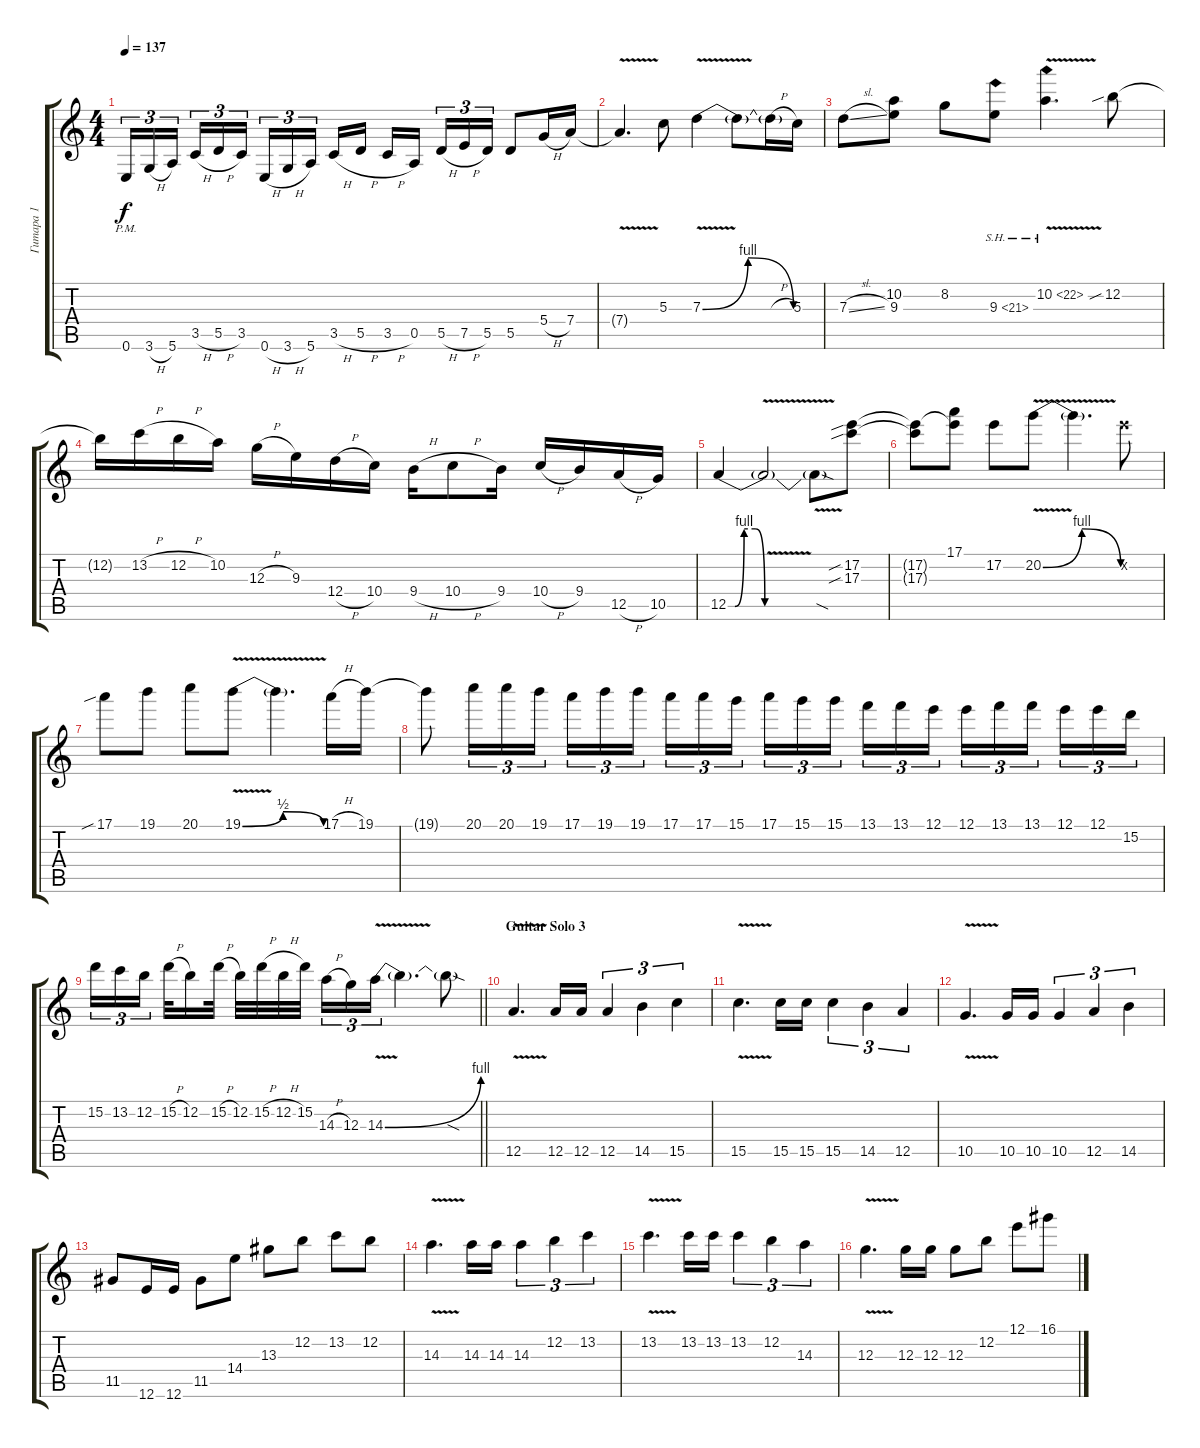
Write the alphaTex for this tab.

\track ("Гитара 1" "Гитара 1") {instrument distortionguitar}
\staff {score tabs}
\tuning (E4 B3 G3 D3 A2 E2) {hide}
\ts (4 4)
\tempo 137
\clef g2
\ks aminor
0.6{pm}.16{tu (3 2) dy f} 3.6{h}.16{tu (3 2)} 5.6.16{tu (3 2) beam splitsecondary} 3.5{h}.16{tu (3 2)} 5.5{h}.16{tu (3 2)} 3.5.16{tu (3 2)} 0.6{h}.16{tu (3 2)} 3.6{h}.16{tu (3 2)} 5.6.16{tu (3 2) beam splitsecondary} 3.5{h}.16 5.5{h}.16 3.5{h}.16 0.5.16{beam splitsecondary} 5.5{h}.16{tu (3 2)} 7.5{h}.16{tu (3 2)} 5.5.16{tu (3 2)} 5.5.8 5.4{h}.16 7.4.16 |
7.4{v t}.4{d} 5.3.8 7.3{be (bendrelease 0 0 15 4 42 4 60 0) v}.4 7.3{t}.8 7.3{h t}.16 5.3.16 |
7.3{sl}.8 (10.2 9.3).8 8.2.8 9.3{sh 12}.8 10.2{sh 12 v}.4{d} 12.2{sib}.8 |
12.2{t}.16 13.2{h}.16 12.2{h}.16 10.2.16 12.3{h}.16 9.3.16 12.4{h}.16 10.4.16 9.4{h}.16 10.4{h}.8 9.4.16 10.4{h}.16 9.4.16 12.5{h}.16 10.5.16 |
12.5{be (custom 0 0 11 0 26 4 44 4 60 0)}.4 12.5{v t}.2 12.5{sod t}.8 (17.2{sib} 17.3{sib}).8 |
(17.2{t} 17.3{t}).8 (17.1 17.2{t}).8 17.2.8 20.2{be (bendrelease 0 0 15 4 48 4 60 0) v}.8 20.2{t}.4{d} 17.2{x}.8 |
17.1{sib}.8 19.1.8 20.1.8 19.1{be (bendrelease 0 0 15 2 47 2 60 0) v}.8 19.1{t}.4{d} 17.1{h}.16 19.1.16 |
19.1{t}.8 20.1.16{tu (3 2)} 20.1.16{tu (3 2)} 19.1.16{tu (3 2)} 17.1.16{tu (3 2)} 19.1.16{tu (3 2)} 19.1.16{tu (3 2) beam splitsecondary} 17.1.16{tu (3 2)} 17.1.16{tu (3 2)} 15.1.16{tu (3 2)} 17.1.16{tu (3 2)} 15.1.16{tu (3 2)} 15.1.16{tu (3 2) beam splitsecondary} 13.1.16{tu (3 2)} 13.1.16{tu (3 2)} 12.1.16{tu (3 2)} 12.1.16{tu (3 2)} 13.1.16{tu (3 2)} 13.1.16{tu (3 2) beam splitsecondary} 12.1.16{tu (3 2)} 12.1.16{tu (3 2)} 15.2.16{tu (3 2)} |
\barLineRight lightlight
15.2.16{tu (3 2)} 13.2.16{tu (3 2)} 12.2.16{tu (3 2) beam splitsecondary} 15.2{h}.32 12.2.16 15.2{h}.32 12.2.32 15.2{h}.32 12.2{h}.32 15.2.32{beam splitsecondary} 14.3{h}.16{tu (3 2)} 12.3.16{tu (3 2)} 14.3{be (bend 0 0 60 4) v}.16{tu (3 2)} 14.3{t}.4{d} 14.3{sod t}.8 |
\section ("" "Guitar Solo 3")
12.5{v}.4{d volume 8} 12.5.16 12.5.16 12.5.4{tu (3 2)} 14.5.4{tu (3 2)} 15.5.4{tu (3 2)} |
15.5{v}.4{d} 15.5.16 15.5.16 15.5.4{tu (3 2)} 14.5.4{tu (3 2)} 12.5.4{tu (3 2)} |
10.5{v}.4{d} 10.5.16 10.5.16 10.5.4{tu (3 2)} 12.5.4{tu (3 2)} 14.5.4{tu (3 2)} |
11.5.8 12.6.16 12.6.16 11.5.8 14.4.8 13.3.8 12.2.8 13.2.8 12.2.8 |
14.3{v}.4{d} 14.3.16 14.3.16 14.3.4{tu (3 2)} 12.2.4{tu (3 2)} 13.2.4{tu (3 2)} |
13.2{v}.4{d} 13.2.16 13.2.16 13.2.4{tu (3 2)} 12.2.4{tu (3 2)} 14.3.4{tu (3 2)} |
12.3{v}.4{d} 12.3.16 12.3.16 12.3.8 12.2.8 12.1.8 16.1.8
